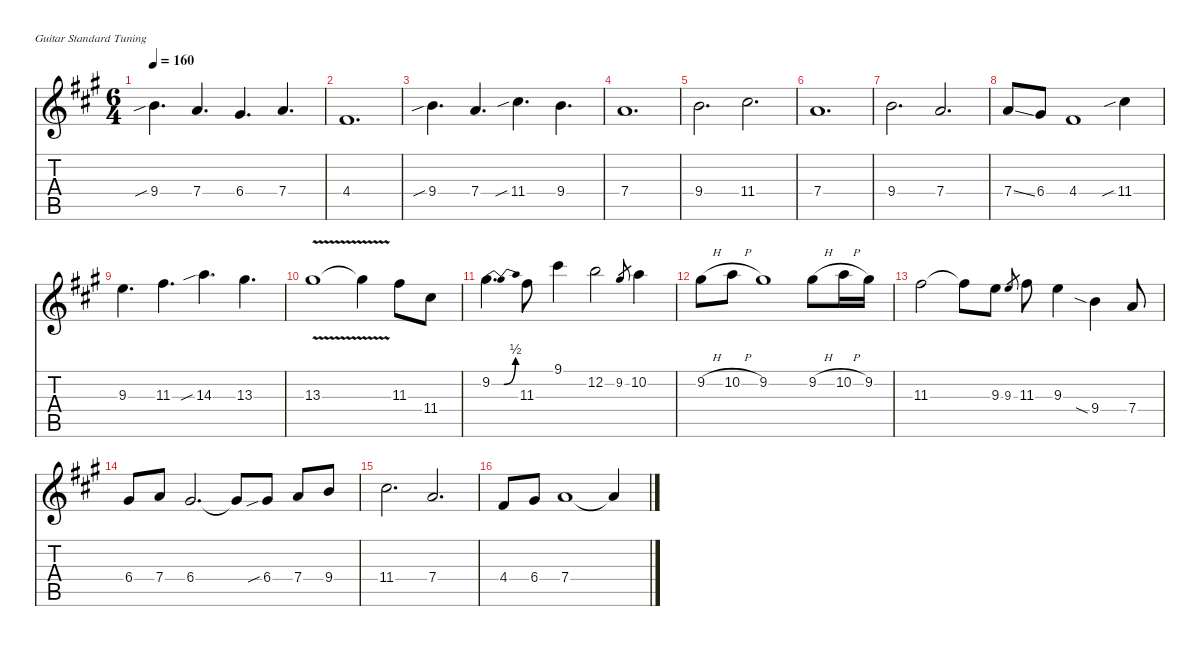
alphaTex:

\defaultSystemsLayout 4
\hideDynamics
\bracketExtendMode nobrackets
\singleTrackTrackNamePolicy hidden
\multiTrackTrackNamePolicy hidden
\firstSystemTrackNameMode fullname
\firstSystemTrackNameOrientation horizontal
\otherSystemsTrackNameOrientation horizontal
\track ("Lead guitar" "jz.guit.") {defaultSystemsLayout 4 instrument electricguitarjazz}
\staff {score tabs}
\tuning (E4 B3 G3 D3 A2 E2)
\ts (6 4)
\tempo 160
\clef g2
\ks f#minor
9.4{sib acc forcenatural}.4{d dy ff beam Down} 7.4{acc forcenatural}.4{d beam Up} 6.4{acc #}.4{d beam Up} 7.4{acc forcenatural}.4{d beam Up} |
4.4{acc #}.1{d beam Up} |
9.4{sib acc forcenatural}.4{d beam Down} 7.4{acc forcenatural}.4{d beam Up} 11.4{sib acc #}.4{d beam Down} 9.4{acc forcenatural}.4{d beam Down} |
7.4{acc forcenatural}.1{d beam Up} |
9.4{acc forcenatural}.2{d beam Down} 11.4{acc #}.2{d beam Down} |
7.4{acc forcenatural}.1{d beam Up} |
9.4{acc forcenatural}.2{d beam Down} 7.4{acc forcenatural}.2{d beam Up} |
7.4{ss acc forcenatural}.8{beam Up} 6.4{acc #}.8{beam Up} 4.4{acc #}.1{beam Up} 11.4{sib acc #}.4{beam Down} |
9.3{acc forcenatural}.4{d beam Down} 11.3{acc #}.4{d beam Down} 14.3{sib acc forcenatural}.4{d beam Down} 13.3{acc #}.4{d beam Down} |
13.3{v acc #}.1{beam Down} 13.3{v t acc #}.4{dy f beam Down} 11.3{acc #}.8{dy ff beam Down} 11.4{acc #}.8{beam Down} |
9.2{be (bendrelease 0 0 30 2 30 2 15 0) acc #}.4{d beam Down} 11.3{acc #}.8{beam Down} 9.1{acc #}.4{beam Down} 12.2{acc forcenatural}.2{beam Down} 9.2{acc #}.8{gr dy mf beam Up} 10.2{acc forcenatural}.4{dy ff beam Down} |
9.2{h acc #}.8{beam Down} 10.2{h acc forcenatural}.8{beam Down} 9.2{acc #}.1{beam Down} 9.2{h acc #}.8{beam Down} 10.2{h acc forcenatural}.16{beam Down} 9.2{acc #}.16{beam Down} |
11.3{acc #}.2{beam Down} 11.3{t acc #}.8{dy f beam Down} 9.3{acc forcenatural}.8{dy ff beam Down} 9.3{acc forcenatural}.8{gr dy mf beam Up} 11.3{acc #}.8{dy ff beam Down} 9.3{acc forcenatural}.4{beam Down} 9.4{sia acc forcenatural}.4{beam Down} 7.4{acc forcenatural}.8{beam Up} |
6.4{acc #}.8{beam Up} 7.4{acc forcenatural}.8{beam Up} 6.4{acc #}.2{d beam Up} 6.4{t acc #}.8{dy f beam Up} 6.4{sib acc #}.8{dy ff beam Up} 7.4{acc forcenatural}.8{beam Up} 9.4{acc forcenatural}.8{beam Up} |
11.4{acc #}.2{d beam Down} 7.4{acc forcenatural}.2{d beam Up} |
4.4{acc #}.8{beam Up} 6.4{acc #}.8{beam Up} 7.4{acc forcenatural}.1{beam Up} 7.4{t acc forcenatural}.4{dy f beam Up}
